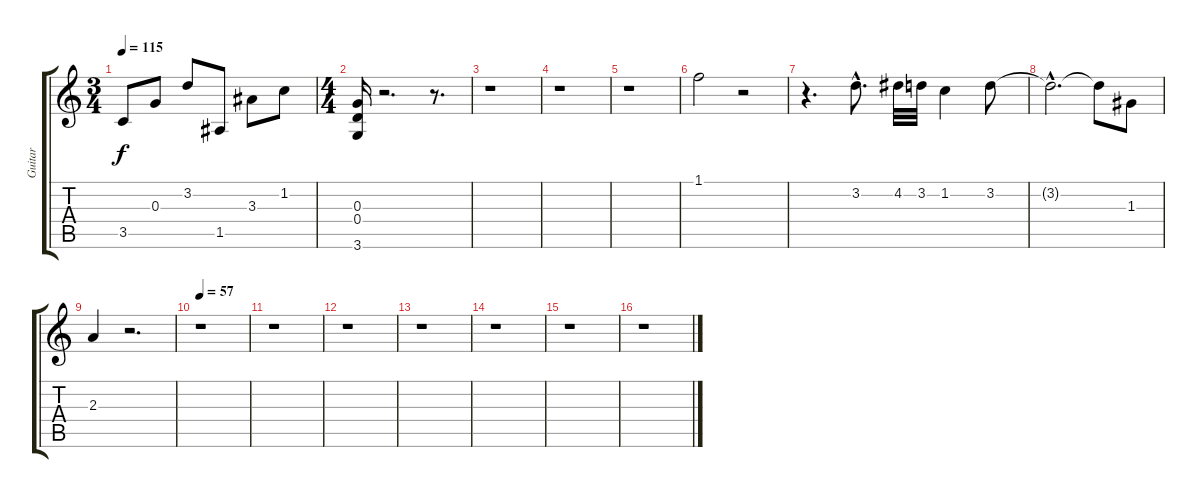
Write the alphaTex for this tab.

\track ("Guitar" "Guitar") {instrument distortionguitar}
\staff {score tabs}
\tuning (E4 B3 G3 D3 A2 E2) {hide}
\ts (3 4)
\tempo 115
\clef g2
\ks c
3.5.8{dy f} 0.3.8 3.2.8 1.5.8 3.3.8 1.2.8 |
\ts (4 4)
(0.3 0.4 3.6).16 r.2{d} r.8{d} |
r.1 |
r.1 |
r.1 |
1.1.2 r.2 |
r.4{d} 3.2{hac}.8{d} 4.2.32 3.2.32 1.2.4 3.2.8 |
3.2{hac t}.2{d} 3.2{t}.8 1.3.8 |
2.3.4 r.2{d} |
\tempo 57
r.1 |
r.1 |
r.1 |
r.1 |
r.1 |
r.1 |
r.1
